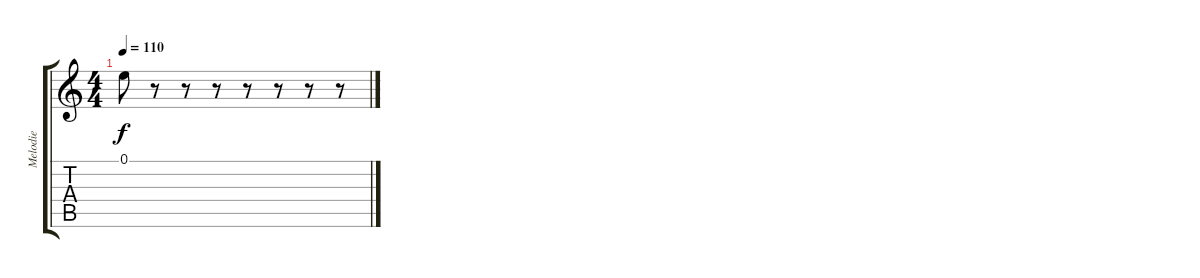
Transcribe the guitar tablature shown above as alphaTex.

\track ("Melodie" "Melodie") {instrument acousticguitarsteel}
\staff {score tabs}
\tuning (E4 B3 G3 D3 A2 E2) {hide}
\ts (4 4)
\tempo 110
\clef g2
\ks c
0.1.8{dy f} r.8 r.8 r.8 r.8 r.8 r.8 r.8
